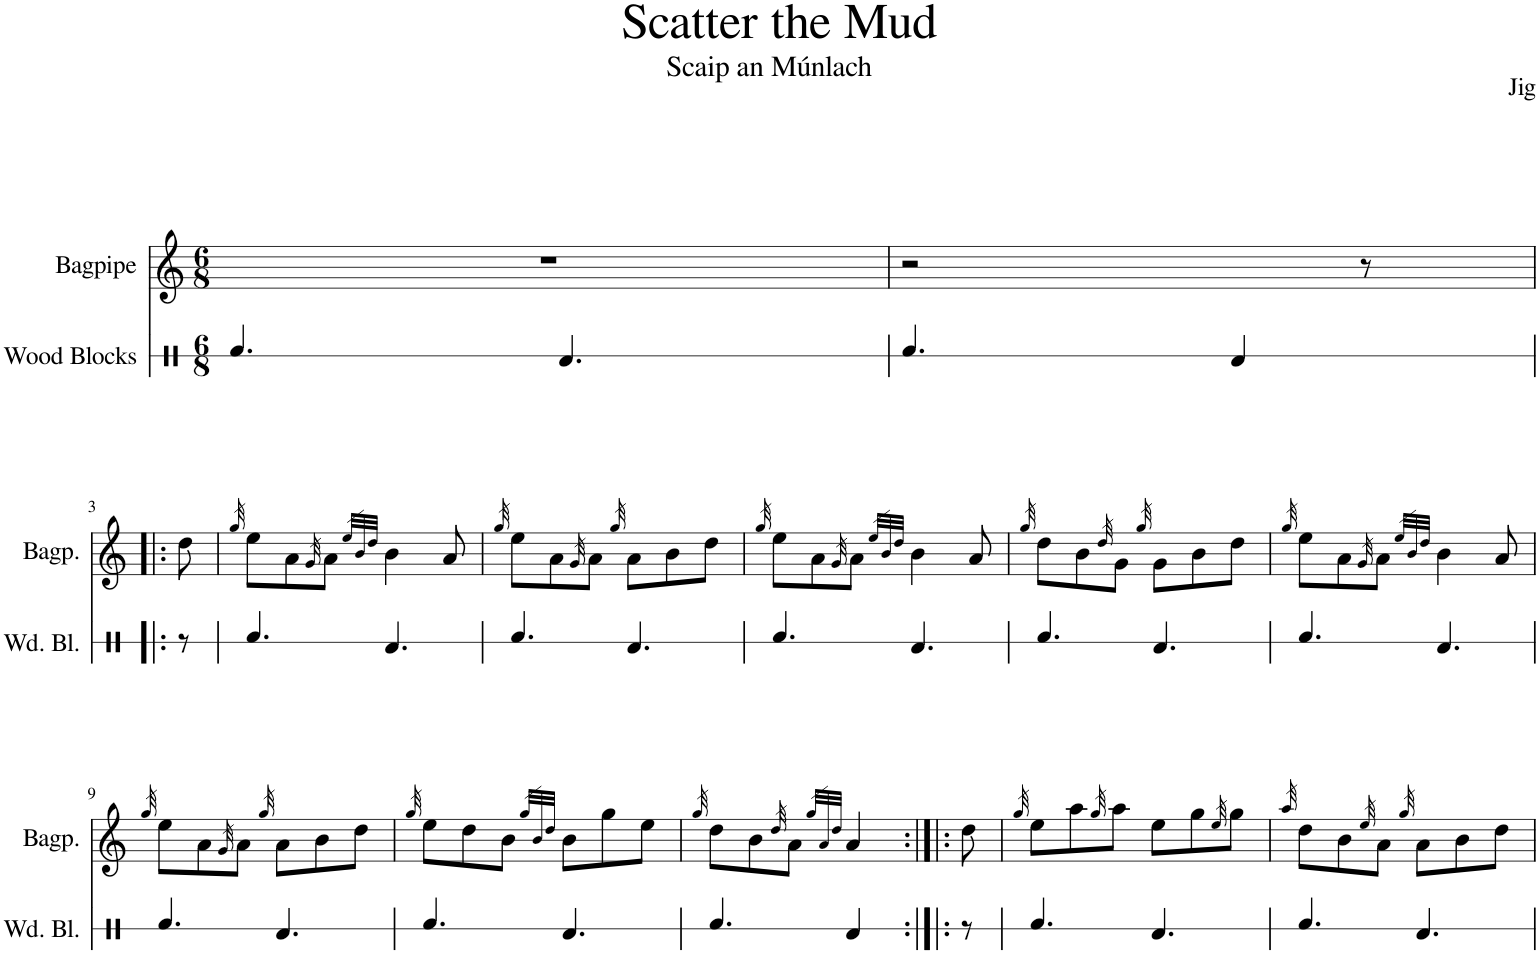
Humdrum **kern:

**kern	**kern
*part2	*part1
*staff2	*staff1
*I"Wood Blocks	*I"Bagpipe
*I'Wd. Bl.	*I'Bagp.
*stria1	*
*clefX	*clefG2
*k[]	*k[]
*M6/8	*M6/8
=1	=1
4.Rf/	2.r
4.Rd/	.
=2	=2
4.Rf/	2r
4Rd/	.
.	8r
!!LO:LB:g=z
=3!|:	=3!|:
8r	8dd\
=4	=4
.	32qgg/
4.Rf/	8ee\L
.	8a\
.	32qg/
.	8a\J
.	32qee/LLL
.	32qb/
.	32qdd/JJJ
4.Rd/	4b\
.	8a/
=5	=5
.	32qgg/
4.Rf/	8ee\L
.	8a\
.	32qg/
.	8a\J
.	32qgg/
4.Rd/	8a\L
.	8b\
.	8dd\J
=6	=6
.	32qgg/
4.Rf/	8ee\L
.	8a\
.	32qg/
.	8a\J
.	32qee/LLL
.	32qb/
.	32qdd/JJJ
4.Rd/	4b\
.	8a/
=7	=7
.	32qgg/
4.Rf/	8dd\L
.	8b\
.	32qdd/
.	8g\J
.	32qgg/
4.Rd/	8g\L
.	8b\
.	8dd\J
=8	=8
.	32qgg/
4.Rf/	8ee\L
.	8a\
.	32qg/
.	8a\J
.	32qee/LLL
.	32qb/
.	32qdd/JJJ
4.Rd/	4b\
.	8a/
!!LO:LB:g=z
=9	=9
.	32qgg/
4.Rf/	8ee\L
.	8a\
.	32qg/
.	8a\J
.	32qgg/
4.Rd/	8a\L
.	8b\
.	8dd\J
=10	=10
.	32qgg/
4.Rf/	8ee\L
.	8dd\
.	8b\J
.	32qgg/LLL
.	32qb/
.	32qdd/JJJ
4.Rd/	8b\L
.	8gg\
.	8ee\J
=11	=11
.	32qgg/
4.Rf/	8dd\L
.	8b\
.	32qdd/
.	8a\J
.	32qgg/LLL
.	32qa/
.	32qdd/JJJ
4Rd/	4a/
=12:|!|:	=12:|!|:
8r	8dd\
=13	=13
.	32qgg/
4.Rf/	8ee\L
.	8aa\
.	32qgg/
.	8aa\J
4.Rd/	8ee\L
.	8gg\
.	32qee/
.	8gg\J
=14	=14
.	32qaa/
4.Rf/	8dd\L
.	8b\
.	32qee/
.	8a\J
.	32qgg/
4.Rd/	8a\L
.	8b\
.	8dd\J
=	=
*-	*-
